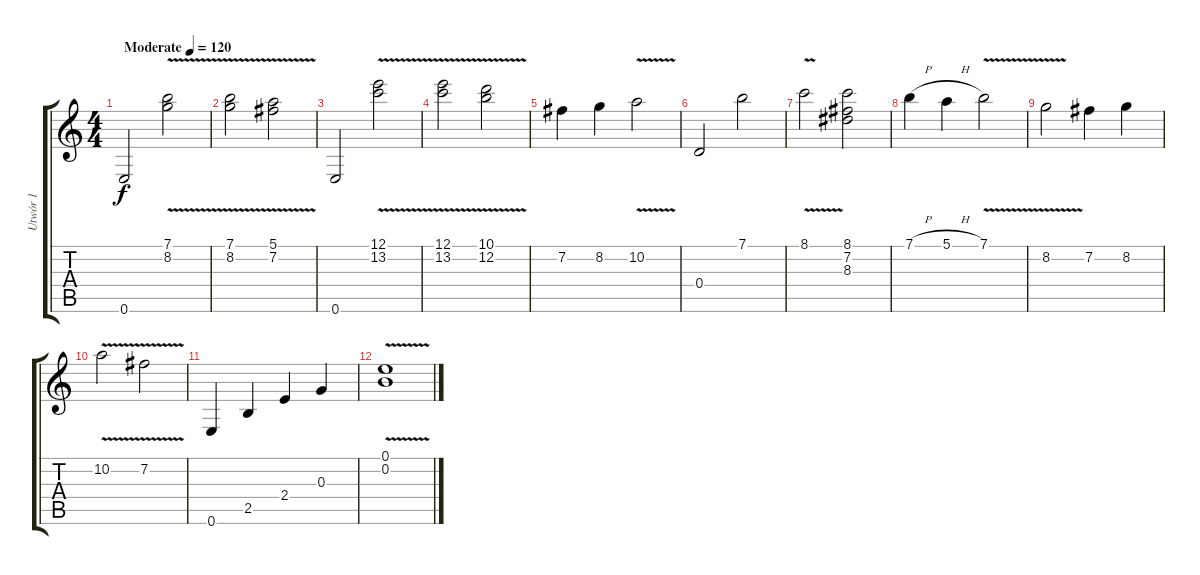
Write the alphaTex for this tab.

\track ("Utwór 1" "Utwór 1") {instrument acousticguitarsteel}
\staff {score tabs}
\tuning (E4 B3 G3 D3 A2 E2) {hide}
\ts (4 4)
\tempo (120 "Moderate")
\clef g2
\ks c
0.6.2{dy f instrument acousticguitarsteel} (7.1{v} 8.2).2 |
(7.1{v} 8.2).2 (5.1{v} 7.2).2 |
0.6.2 (12.1{v} 13.2).2 |
(12.1{v} 13.2).2 (10.1{v} 12.2).2 |
7.2.4 8.2.4 10.2{v}.2 |
0.4.2 7.1.2 |
8.1{v}.2 (8.1 7.2 8.3).2 |
7.1{h}.4 5.1{h}.4 7.1{v}.2 |
8.2{v}.2 7.2.4 8.2.4 |
10.2{v}.2 7.2{v}.2 |
0.6.4 2.5.4 2.4.4 0.3.4 |
(0.1{v} 0.2).1
